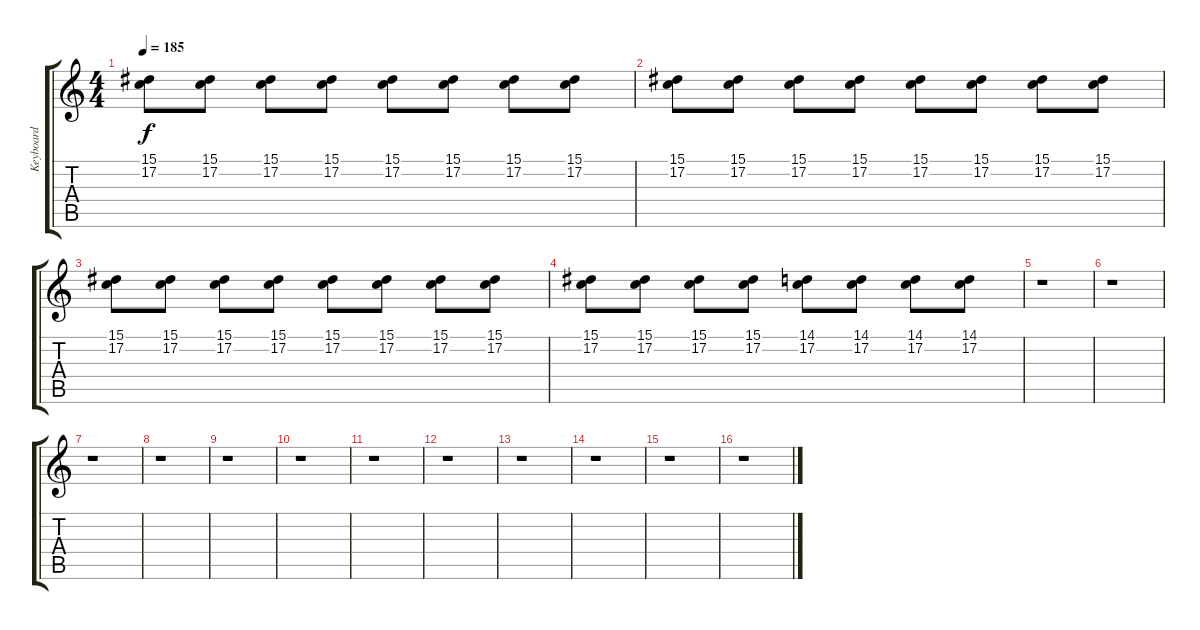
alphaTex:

\track ("Keyboard" "Keyboard") {instrument harpsichord}
\staff {score tabs}
\tuning (C4 G3 Eb3 Bb2 F2 C2) {hide}
\ts (4 4)
\tempo 185
\clef g2
\ks c
(15.1 17.2).8{dy f} (15.1 17.2).8 (15.1 17.2).8 (15.1 17.2).8 (15.1 17.2).8 (15.1 17.2).8 (15.1 17.2).8 (15.1 17.2).8 |
(15.1 17.2).8 (15.1 17.2).8 (15.1 17.2).8 (15.1 17.2).8 (15.1 17.2).8 (15.1 17.2).8 (15.1 17.2).8 (15.1 17.2).8 |
(15.1 17.2).8 (15.1 17.2).8 (15.1 17.2).8 (15.1 17.2).8 (15.1 17.2).8 (15.1 17.2).8 (15.1 17.2).8 (15.1 17.2).8 |
(15.1 17.2).8 (15.1 17.2).8 (15.1 17.2).8 (15.1 17.2).8 (14.1 17.2).8 (14.1 17.2).8 (14.1 17.2).8 (14.1 17.2).8 |
r.1 |
r.1 |
r.1 |
r.1 |
r.1 |
r.1 |
r.1 |
r.1 |
r.1 |
r.1 |
r.1 |
r.1
